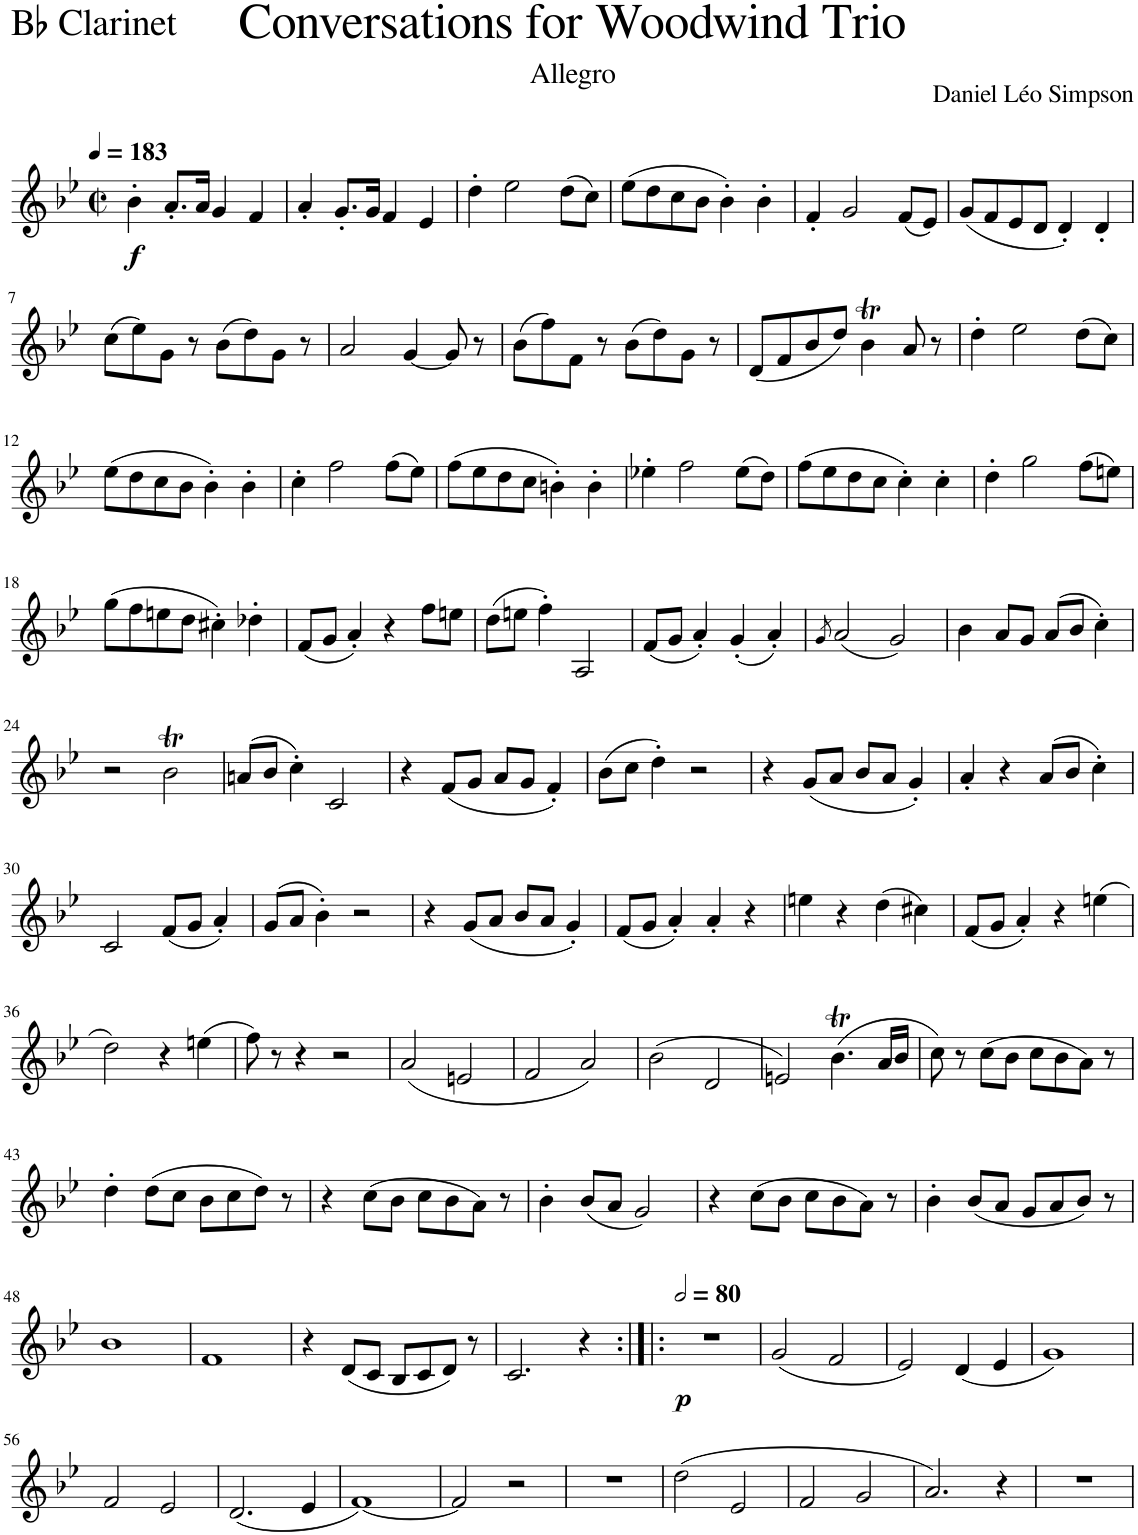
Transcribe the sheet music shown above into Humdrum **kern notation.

**kern	**dynam
*part1	*part1
*staff1	*staff1
*I"Bb Clarinet	*
*I'Bb Cl.	*
*clefG2	*
*ITrd1c2	*
*k[b-e-]	*
*M2/2	*
*met(c|)	*
*MM183	*
=1	=1
!	!LO:DY:b
4b-'\	f
8.a'/L	.
16a/Jk	.
4g/	.
4f/	.
=2	=2
4a'/	.
8.g'/L	.
16g/Jk	.
4f/	.
4e-/	.
=3	=3
4dd'\	.
2ee-\	.
(8dd\L	.
8cc\J)	.
=4	=4
(8ee-\L	.
8dd\	.
8cc\	.
8b-\J	.
4b-'\)	.
4b-'\	.
=5	=5
4f'/	.
2g/	.
(8f/L	.
8e-/J)	.
=6	=6
(8g/L	.
8f/	.
8e-/	.
8d/J	.
4d'/)	.
4d'/	.
!!LO:LB:g=z
=7	=7
(8cc\L	.
8ee-\)	.
8g\J	.
8r	.
(8b-\L	.
8dd\)	.
8g\J	.
8r	.
=8	=8
2a/	.
[4g/	.
8g/]	.
8r	.
=9	=9
(8b-\L	.
8ff\)	.
8f\J	.
8r	.
(8b-\L	.
8dd\)	.
8g\J	.
8r	.
=10	=10
(8d/L	.
8f/	.
8b-/	.
8dd/J)	.
4b-T\	.
8a/	.
8r	.
=11	=11
4dd'\	.
2ee-\	.
(8dd\L	.
8cc\J)	.
!!LO:LB:g=z
=12	=12
(8ee-\L	.
8dd\	.
8cc\	.
8b-\J	.
4b-'\)	.
4b-'\	.
=13	=13
4cc'\	.
2ff\	.
(8ff\L	.
8ee-\J)	.
=14	=14
(8ff\L	.
8ee-\	.
8dd\	.
8cc\J	.
4bn'\)	.
4b'\	.
=15	=15
4ee-X'\	.
2ff\	.
(8ee-\L	.
8dd\J)	.
=16	=16
(8ff\L	.
8ee-\	.
8dd\	.
8cc\J	.
4cc'\)	.
4cc'\	.
=17	=17
4dd'\	.
2gg\	.
(8ff\L	.
8een\J)	.
!!LO:LB:g=z
=18	=18
(8gg\L	.
8ff\	.
8een\	.
8dd\J	.
4cc#X'\)	.
4dd-X'\	.
=19	=19
(8f/L	.
8g/J	.
4a'/)	.
4r	.
8ff\L	.
8een\J	.
=20	=20
(8dd\L	.
8een\J	.
4ff'\)	.
2A/	.
=21	=21
(8f/L	.
8g/J	.
4a'/)	.
(4g'/	.
4a'/)	.
=22	=22
8qg/	.
(2a/	.
2g/)	.
=23	=23
4b-\	.
8a/L	.
8g/J	.
(8a/L	.
8b-/J	.
4cc'\)	.
!!LO:LB:g=z
=24	=24
2r	.
2b-T\	.
=25	=25
(8an/L	.
8b-/J	.
4cc'\)	.
2c/	.
=26	=26
4r	.
(8f/L	.
8g/J	.
8a/L	.
8g/J	.
4f'/)	.
=27	=27
(8b-\L	.
8cc\J	.
4dd'\)	.
2r	.
=28	=28
4r	.
(8g/L	.
8a/J	.
8b-/L	.
8a/J	.
4g'/)	.
=29	=29
4a'/	.
4r	.
(8a/L	.
8b-/J	.
4cc'\)	.
!!LO:LB:g=z
=30	=30
2c/	.
(8f/L	.
8g/J	.
4a'/)	.
=31	=31
(8g/L	.
8a/J	.
4b-'\)	.
2r	.
=32	=32
4r	.
(8g/L	.
8a/J	.
8b-/L	.
8a/J	.
4g'/)	.
=33	=33
(8f/L	.
8g/J	.
4a'/)	.
4a'/	.
4r	.
=34	=34
4een\	.
4r	.
(4dd\	.
4cc#X\)	.
=35	=35
(8f/L	.
8g/J	.
4a'/)	.
4r	.
(4een\	.
!!LO:LB:g=z
=36	=36
2dd\)	.
4r	.
(4een\	.
=37	=37
8ff\)	.
8r	.
4r	.
2r	.
=38	=38
(2a/	.
2en/	.
=39	=39
2f/	.
2a/)	.
=40	=40
(2b-\	.
2d/	.
=41	=41
2en/)	.
(4.b-T\	.
16a/LL	.
16b-/JJ	.
=42	=42
8cc\)	.
8r	.
(8cc\L	.
8b-\J	.
8cc\L	.
8b-\	.
8a\J)	.
8r	.
!!LO:LB:g=z
=43	=43
4dd'\	.
(8dd\L	.
8cc\J	.
8b-\L	.
8cc\	.
8dd\J)	.
8r	.
=44	=44
4r	.
(8cc\L	.
8b-\J	.
8cc\L	.
8b-\	.
8a\J)	.
8r	.
=45	=45
4b-'\	.
(8b-/L	.
8a/J	.
2g/)	.
=46	=46
4r	.
(8cc\L	.
8b-\J	.
8cc\L	.
8b-\	.
8a\J)	.
8r	.
=47	=47
4b-'\	.
(8b-/L	.
8a/J	.
8g/L	.
8a/	.
8b-/J)	.
8r	.
!!LO:LB:g=z
=48	=48
1b-	.
=49	=49
1f	.
=50	=50
4r	.
(8d/L	.
8c/J	.
8B-/L	.
8c/	.
8d/J)	.
8r	.
=51	=51
2.c/	.
4r	.
=52:|!|:	=52:|!|:
*MM160	*
!	!LO:DY:b
1r	p
=53	=53
(2g/	.
2f/	.
=54	=54
2e-/)	.
(4d/	.
4e-/	.
=55	=55
1g)	.
!!LO:LB:g=z
=56	=56
2f/	.
2e-/	.
=57	=57
(2.d/	.
4e-/	.
=58	=58
[1f)	.
=59	=59
2f/]	.
2r	.
=60	=60
1r	.
=61	=61
(2dd\	.
2e-/	.
=62	=62
2f/	.
2g/	.
=63	=63
2.a/)	.
4r	.
=64	=64
1r	.
=	=
*-	*-
